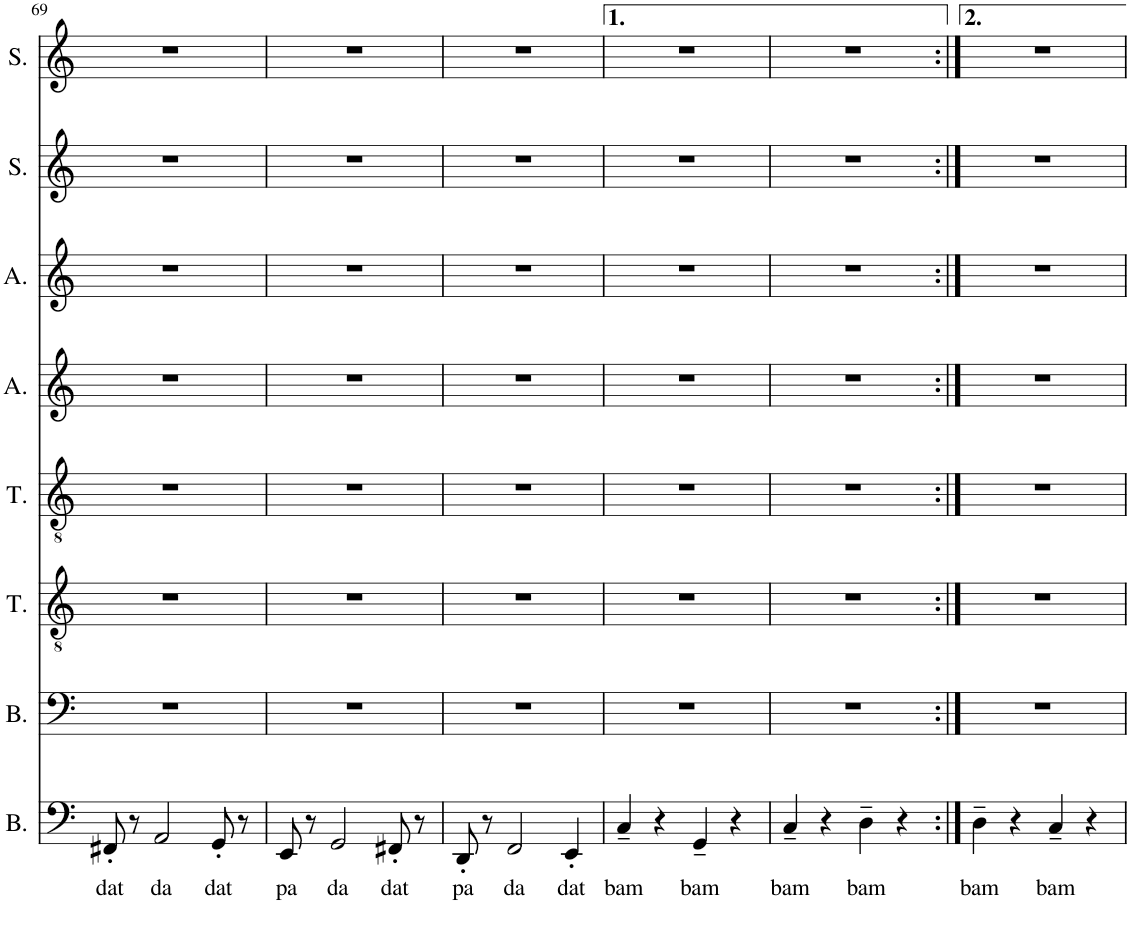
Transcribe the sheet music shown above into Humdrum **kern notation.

**kern	**text	**kern	**kern	**kern	**kern	**kern	**kern	**kern
*part8	*part8	*part7	*part6	*part5	*part4	*part3	*part2	*part1
*staff8	*staff8	*staff7	*staff6	*staff5	*staff4	*staff3	*staff2	*staff1
*I"Bass	*	*I"Bass	*I"Tenor	*I"Tenor	*I"Alto	*I"Alto	*I"Soprano	*I"Soprano
*I'B.	*	*I'B.	*I'T.	*I'T.	*I'A.	*I'A.	*I'S.	*I'S.
!!LO:PB:g=z
*clefF4	*	*clefF4	*clefGv2	*clefGv2	*clefG2	*clefG2	*clefG2	*clefG2
*k[]	*	*k[]	*k[]	*k[]	*k[]	*k[]	*k[]	*k[]
*M4/4	*	*M4/4	*M4/4	*M4/4	*M4/4	*M4/4	*M4/4	*M4/4
=69	=69	=69	=69	=69	=69	=69	=69	=69
!	!LO:LY:b	!	!	!	!	!	!	!
8FF#X'/	dat	1r	1r	1r	1r	1r	1r	1r
8r	.	.	.	.	.	.	.	.
!	!LO:LY:b	!	!	!	!	!	!	!
2AA/	da	.	.	.	.	.	.	.
!	!LO:LY:b	!	!	!	!	!	!	!
8GG'/	dat	.	.	.	.	.	.	.
8r	.	.	.	.	.	.	.	.
=70	=70	=70	=70	=70	=70	=70	=70	=70
!	!LO:LY:b	!	!	!	!	!	!	!
8EE/	pa	1r	1r	1r	1r	1r	1r	1r
8r	.	.	.	.	.	.	.	.
!	!LO:LY:b	!	!	!	!	!	!	!
2GG/	da	.	.	.	.	.	.	.
!	!LO:LY:b	!	!	!	!	!	!	!
8FF#X'/	dat	.	.	.	.	.	.	.
8r	.	.	.	.	.	.	.	.
=71	=71	=71	=71	=71	=71	=71	=71	=71
!	!LO:LY:b	!	!	!	!	!	!	!
8DD'/	pa	1r	1r	1r	1r	1r	1r	1r
8r	.	.	.	.	.	.	.	.
!	!LO:LY:b	!	!	!	!	!	!	!
2FF/	da	.	.	.	.	.	.	.
!	!LO:LY:b	!	!	!	!	!	!	!
4EE'/	dat	.	.	.	.	.	.	.
=72	=72	=72	=72	=72	=72	=72	=72	=72
!	!LO:LY:b	!	!	!	!	!	!	!
4C~/	bam	1r	1r	1r	1r	1r	1r	1r
4r	.	.	.	.	.	.	.	.
!	!LO:LY:b	!	!	!	!	!	!	!
4GG~/	bam	.	.	.	.	.	.	.
4r	.	.	.	.	.	.	.	.
=73	=73	=73	=73	=73	=73	=73	=73	=73
!	!LO:LY:b	!	!	!	!	!	!	!
4C~/	bam	1r	1r	1r	1r	1r	1r	1r
4r	.	.	.	.	.	.	.	.
!	!LO:LY:b	!	!	!	!	!	!	!
4D~\	bam	.	.	.	.	.	.	.
4r	.	.	.	.	.	.	.	.
=74:|!	=74:|!	=74:|!	=74:|!	=74:|!	=74:|!	=74:|!	=74:|!	=74:|!
!	!LO:LY:b	!	!	!	!	!	!	!
4D~\	bam	1r	1r	1r	1r	1r	1r	1r
4r	.	.	.	.	.	.	.	.
!	!LO:LY:b	!	!	!	!	!	!	!
4C~/	bam	.	.	.	.	.	.	.
4r	.	.	.	.	.	.	.	.
=	=	=	=	=	=	=	=	=
*-	*-	*-	*-	*-	*-	*-	*-	*-
